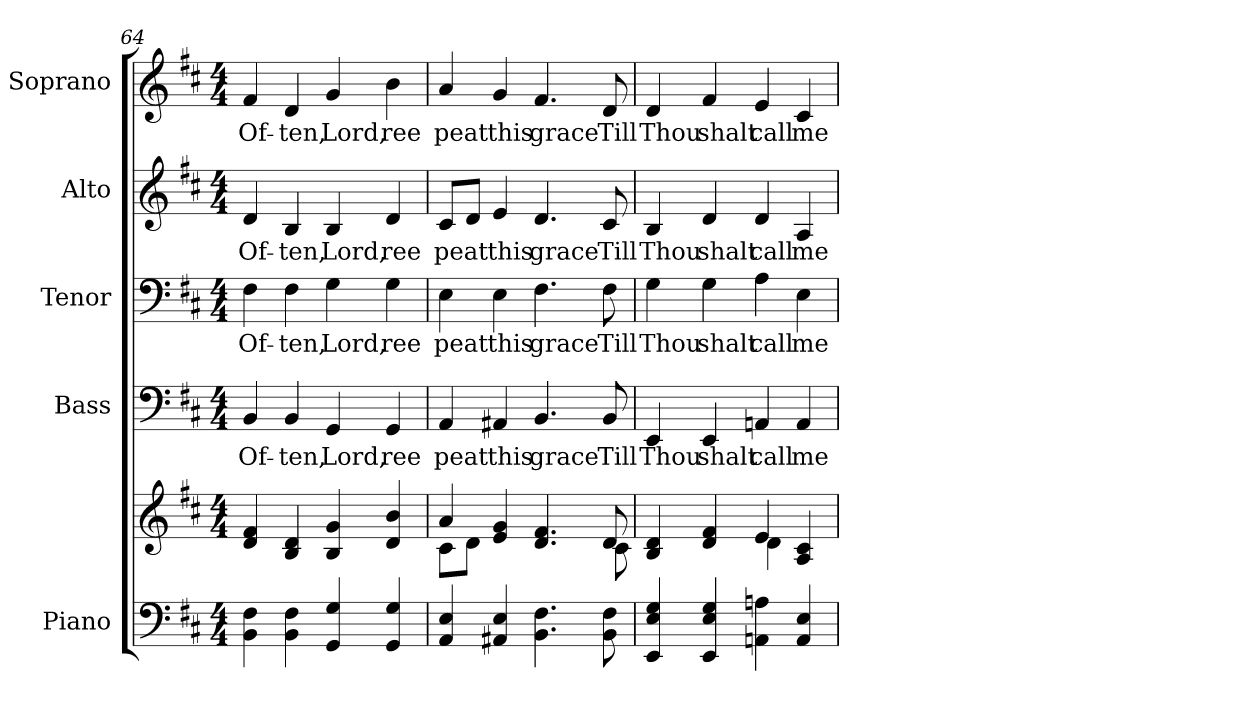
**kern	**kern	**kern	**text	**kern	**text	**kern	**text	**kern	**text
*part5	*part5	*part4	*part4	*part3	*part3	*part2	*part2	*part1	*part1
*staff6	*staff5	*staff4	*staff4	*staff3	*staff3	*staff2	*staff2	*staff1	*staff1
*I"Piano	*	*I"Bass	*	*I"Tenor	*	*I"Alto	*	*I"Soprano	*
*I'Pno.	*	*I'B.	*	*I'T.	*	*I'A.	*	*I'S.	*
*clefF4	*clefG2	*clefF4	*	*clefF4	*	*clefG2	*	*clefG2	*
*k[f#c#]	*k[f#c#]	*k[f#c#]	*	*k[f#c#]	*	*k[f#c#]	*	*k[f#c#]	*
*D:	*D:	*D:	*	*D:	*	*D:	*	*D:	*
*M4/4	*M4/4	*M4/4	*	*M4/4	*	*M4/4	*	*M4/4	*
=64	=64	=64	=64	=64	=64	=64	=64	=64	=64
!	!	!	!LO:LY:b:color=#000000	!	!	!	!	!	!
!	!	!	!	!	!LO:LY:b:color=#000000	!	!	!	!
!	!	!	!	!	!	!	!LO:LY:b:color=#000000	!	!
!	!	!	!	!	!	!	!	!	!LO:LY:b:color=#000000
4BBi\ 4F#i	4di/ 4f#i	4BBi/	Of-	4F#i\	Of-	4di/	Of-	4f#i/	Of-
!	!	!	!LO:LY:b:color=#000000	!	!	!	!	!	!
!	!	!	!	!	!LO:LY:b:color=#000000	!	!	!	!
!	!	!	!	!	!	!	!LO:LY:b:color=#000000	!	!
!	!	!	!	!	!	!	!	!	!LO:LY:b:color=#000000
4BBi\ 4F#i	4Bi/ 4di	4BBi/	-ten,	4F#i\	-ten,	4Bi/	-ten,	4di/	-ten,
!	!	!	!LO:LY:b:color=#000000	!	!	!	!	!	!
!	!	!	!	!	!LO:LY:b:color=#000000	!	!	!	!
!	!	!	!	!	!	!	!LO:LY:b:color=#000000	!	!
!	!	!	!	!	!	!	!	!	!LO:LY:b:color=#000000
4GGi/ 4Gi	4Bi/ 4gi	4GGi/	Lord,	4Gi\	Lord,	4Bi/	Lord,	4gi/	Lord,
!	!	!	!LO:LY:b:color=#000000	!	!	!	!	!	!
!	!	!	!	!	!LO:LY:b:color=#000000	!	!	!	!
!	!	!	!	!	!	!	!LO:LY:b:color=#000000	!	!
!	!	!	!	!	!	!	!	!	!LO:LY:b:color=#000000
4GGi/ 4Gi	4di/ 4bi	4GGi/	ree	4Gi\	ree	4di/	ree	4bi\	ree
!!LO:PB:g=z
=65	=65	=65	=65	=65	=65	=65	=65	=65	=65
*	*^	*	*	*	*	*	*	*	*
!	!	!	!	!LO:LY:b:color=#000000	!	!	!	!	!	!
!	!	!	!	!	!	!LO:LY:b:color=#000000	!	!	!	!
!	!	!	!	!	!	!	!	!LO:LY:b:color=#000000	!	!
!	!	!	!	!	!	!	!	!	!	!LO:LY:b:color=#000000
4AAi/ 4Ei	4ai/	8c#i\L	4AAi/	peat	4Ei\	peat	8c#i/L	peat	4ai/	peat
.	.	8di\J	.	.	.	.	8di/J	.	.	.
!	!	!	!	!LO:LY:b:color=#000000	!	!	!	!	!	!
!	!	!	!	!	!	!LO:LY:b:color=#000000	!	!	!	!
!	!	!	!	!	!	!	!	!LO:LY:b:color=#000000	!	!
!	!	!	!	!	!	!	!	!	!	!LO:LY:b:color=#000000
4AA#Xi/ 4Ei	4ei/ 4gi	4ryy	4AA#Xi/	this	4Ei\	this	4ei/	this	4gi/	this
!	!	!	!	!LO:LY:b:color=#000000	!	!	!	!	!	!
!	!	!	!	!	!	!LO:LY:b:color=#000000	!	!	!	!
!	!	!	!	!	!	!	!	!LO:LY:b:color=#000000	!	!
!	!	!	!	!	!	!	!	!	!	!LO:LY:b:color=#000000
4.BBi\ 4.F#i	4.di/ 4.f#i	4ryy	4.BBi/	grace	4.F#i\	grace	4.di/	grace	4.f#i/	grace
.	.	8ryy	.	.	.	.	.	.	.	.
!	!	!	!	!LO:LY:b:color=#000000	!	!	!	!	!	!
!	!	!	!	!	!	!LO:LY:b:color=#000000	!	!	!	!
!	!	!	!	!	!	!	!	!LO:LY:b:color=#000000	!	!
!	!	!	!	!	!	!	!	!	!	!LO:LY:b:color=#000000
8BBi\ 8F#i	8di/	8c#i\	8BBi/	Till	8F#i\	Till	8c#i/	Till	8di/	Till
=66	=66	=66	=66	=66	=66	=66	=66	=66	=66	=66
!	!	!	!	!LO:LY:b:color=#000000	!	!	!	!	!	!
!	!	!	!	!	!	!LO:LY:b:color=#000000	!	!	!	!
!	!	!	!	!	!	!	!	!LO:LY:b:color=#000000	!	!
!	!	!	!	!	!	!	!	!	!	!LO:LY:b:color=#000000
4EEi/ 4Ei 4Gi	4Bi/ 4di	2ryy	4EEi/	Thou	4Gi\	Thou	4Bi/	Thou	4di/	Thou
!	!	!	!	!LO:LY:b:color=#000000	!	!	!	!	!	!
!	!	!	!	!	!	!LO:LY:b:color=#000000	!	!	!	!
!	!	!	!	!	!	!	!	!LO:LY:b:color=#000000	!	!
!	!	!	!	!	!	!	!	!	!	!LO:LY:b:color=#000000
4EEi/ 4Ei 4Gi	4di/ 4f#i	.	4EEi/	shalt	4Gi\	shalt	4di/	shalt	4f#i/	shalt
!	!	!	!	!LO:LY:b:color=#000000	!	!	!	!	!	!
!	!	!	!	!	!	!LO:LY:b:color=#000000	!	!	!	!
!	!	!	!	!	!	!	!	!LO:LY:b:color=#000000	!	!
!	!	!	!	!	!	!	!	!	!	!LO:LY:b:color=#000000
4AAni\ 4Ani	4ei/	4di\	4AAni/	call	4Ai\	call	4di/	call	4ei/	call
!	!	!	!	!LO:LY:b:color=#000000	!	!	!	!	!	!
!	!	!	!	!	!	!LO:LY:b:color=#000000	!	!	!	!
!	!	!	!	!	!	!	!	!LO:LY:b:color=#000000	!	!
!	!	!	!	!	!	!	!	!	!	!LO:LY:b:color=#000000
4AAi/ 4Ei	4Ai/ 4c#i	4ryy	4AAi/	me	4Ei\	me	4Ai/	me	4c#i/	me
*	*v	*v	*	*	*	*	*	*	*	*
=	=	=	=	=	=	=	=	=	=
*-	*-	*-	*-	*-	*-	*-	*-	*-	*-
